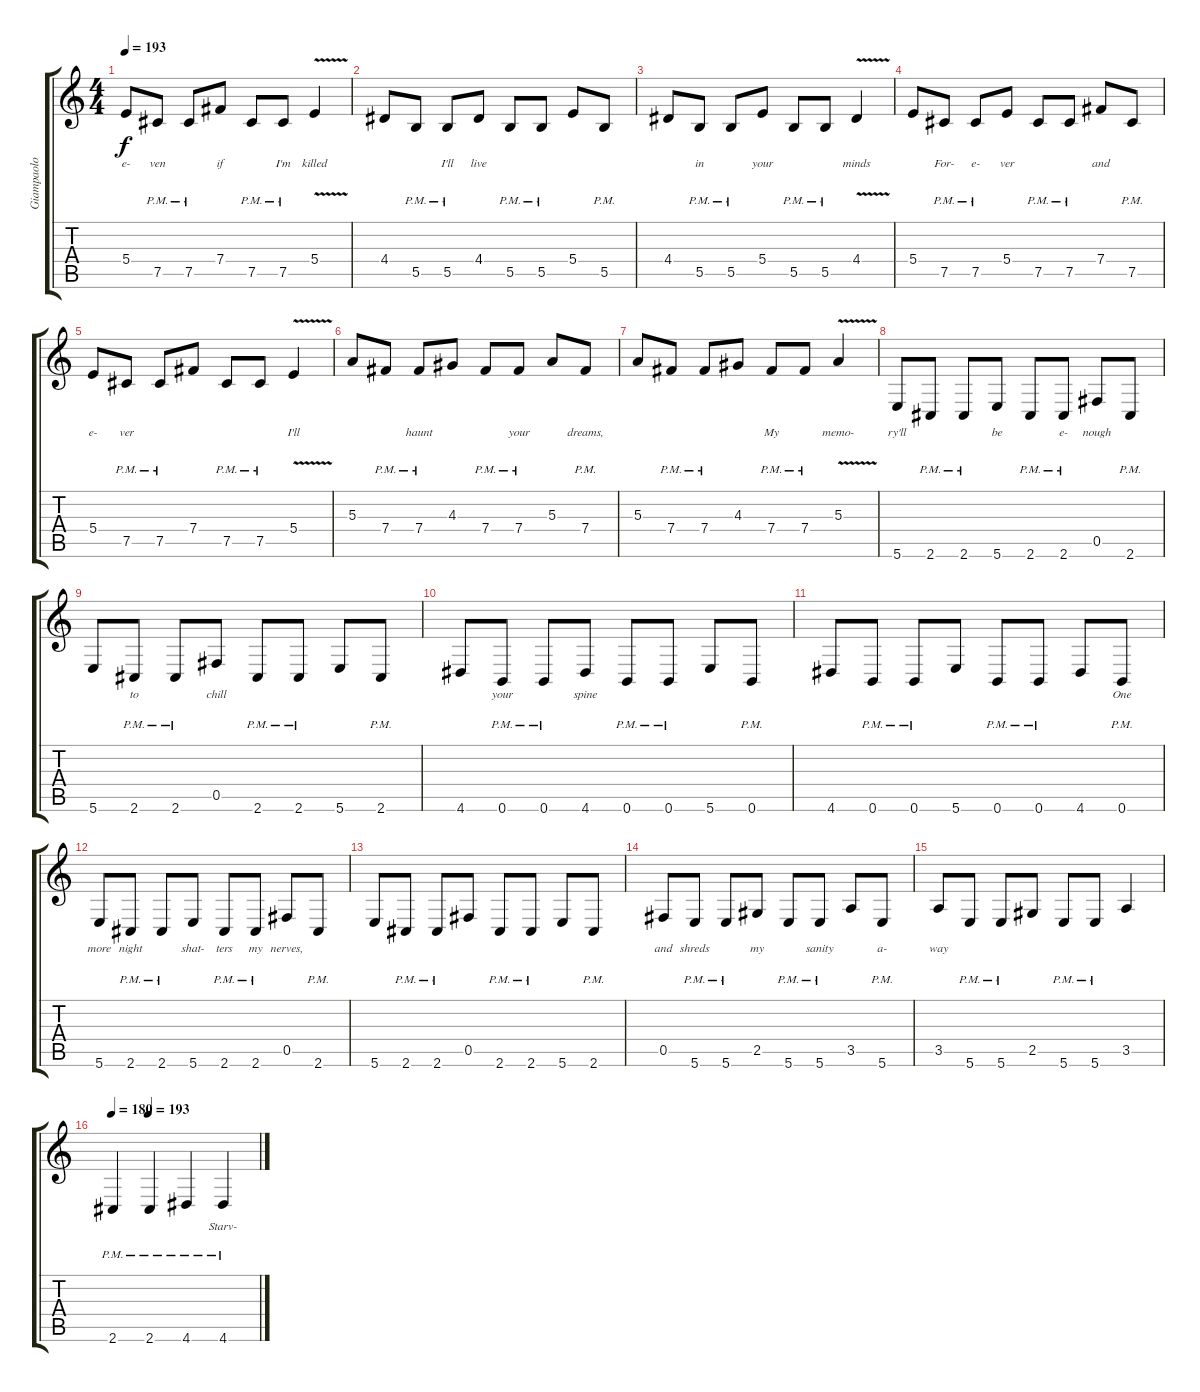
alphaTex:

\track ("Giampaolo Caprino" "Giampaolo ") {instrument overdrivenguitar}
\staff {score tabs}
\tuning (Db4 Ab3 E3 B2 Gb2 B1) {hide}
\ts (4 4)
\tempo 193
\clef g2
\ks c
5.4.8{lyrics (0 "e-") lyrics (1 "") lyrics (2 "") lyrics (3 "") lyrics (4 "") dy f} 7.5{pm}.8{lyrics (0 "ven") lyrics (1 "") lyrics (2 "") lyrics (3 "") lyrics (4 "")} 7.5{pm}.8{lyrics (0 "") lyrics (1 "") lyrics (2 "") lyrics (3 "") lyrics (4 "")} 7.4.8{lyrics (0 "if") lyrics (1 "") lyrics (2 "") lyrics (3 "") lyrics (4 "")} 7.5{pm}.8{lyrics (0 "") lyrics (1 "") lyrics (2 "") lyrics (3 "") lyrics (4 "")} 7.5{pm}.8{lyrics (0 "I'm") lyrics (1 "") lyrics (2 "") lyrics (3 "") lyrics (4 "")} 5.4{v}.4{lyrics (0 "killed") lyrics (1 "") lyrics (2 "") lyrics (3 "") lyrics (4 "")} |
4.4.8{lyrics (0 "") lyrics (1 "") lyrics (2 "") lyrics (3 "") lyrics (4 "")} 5.5{pm}.8{lyrics (0 "") lyrics (1 "") lyrics (2 "") lyrics (3 "") lyrics (4 "")} 5.5{pm}.8{lyrics (0 "I'll") lyrics (1 "") lyrics (2 "") lyrics (3 "") lyrics (4 "")} 4.4.8{lyrics (0 "live") lyrics (1 "") lyrics (2 "") lyrics (3 "") lyrics (4 "")} 5.5{pm}.8{lyrics (0 "") lyrics (1 "") lyrics (2 "") lyrics (3 "") lyrics (4 "")} 5.5{pm}.8{lyrics (0 "") lyrics (1 "") lyrics (2 "") lyrics (3 "") lyrics (4 "")} 5.4.8{lyrics (0 "") lyrics (1 "") lyrics (2 "") lyrics (3 "") lyrics (4 "")} 5.5{pm}.8{lyrics (0 "") lyrics (1 "") lyrics (2 "") lyrics (3 "") lyrics (4 "")} |
4.4.8{lyrics (0 "") lyrics (1 "") lyrics (2 "") lyrics (3 "") lyrics (4 "")} 5.5{pm}.8{lyrics (0 "in") lyrics (1 "") lyrics (2 "") lyrics (3 "") lyrics (4 "")} 5.5{pm}.8{lyrics (0 "") lyrics (1 "") lyrics (2 "") lyrics (3 "") lyrics (4 "")} 5.4.8{lyrics (0 "your") lyrics (1 "") lyrics (2 "") lyrics (3 "") lyrics (4 "")} 5.5{pm}.8{lyrics (0 "") lyrics (1 "") lyrics (2 "") lyrics (3 "") lyrics (4 "")} 5.5{pm}.8{lyrics (0 "") lyrics (1 "") lyrics (2 "") lyrics (3 "") lyrics (4 "")} 4.4{v}.4{lyrics (0 "minds") lyrics (1 "") lyrics (2 "") lyrics (3 "") lyrics (4 "")} |
5.4.8{lyrics (0 "") lyrics (1 "") lyrics (2 "") lyrics (3 "") lyrics (4 "")} 7.5{pm}.8{lyrics (0 "For-") lyrics (1 "") lyrics (2 "") lyrics (3 "") lyrics (4 "")} 7.5{pm}.8{lyrics (0 "e-") lyrics (1 "") lyrics (2 "") lyrics (3 "") lyrics (4 "")} 5.4.8{lyrics (0 "ver") lyrics (1 "") lyrics (2 "") lyrics (3 "") lyrics (4 "")} 7.5{pm}.8{lyrics (0 "") lyrics (1 "") lyrics (2 "") lyrics (3 "") lyrics (4 "")} 7.5{pm}.8{lyrics (0 "") lyrics (1 "") lyrics (2 "") lyrics (3 "") lyrics (4 "")} 7.4.8{lyrics (0 "and") lyrics (1 "") lyrics (2 "") lyrics (3 "") lyrics (4 "")} 7.5{pm}.8{lyrics (0 "") lyrics (1 "") lyrics (2 "") lyrics (3 "") lyrics (4 "")} |
5.4.8{lyrics (0 "e-") lyrics (1 "") lyrics (2 "") lyrics (3 "") lyrics (4 "")} 7.5{pm}.8{lyrics (0 "ver") lyrics (1 "") lyrics (2 "") lyrics (3 "") lyrics (4 "")} 7.5{pm}.8{lyrics (0 "") lyrics (1 "") lyrics (2 "") lyrics (3 "") lyrics (4 "")} 7.4.8{lyrics (0 "") lyrics (1 "") lyrics (2 "") lyrics (3 "") lyrics (4 "")} 7.5{pm}.8{lyrics (0 "") lyrics (1 "") lyrics (2 "") lyrics (3 "") lyrics (4 "")} 7.5{pm}.8{lyrics (0 "") lyrics (1 "") lyrics (2 "") lyrics (3 "") lyrics (4 "")} 5.4{v}.4{lyrics (0 "I'll") lyrics (1 "") lyrics (2 "") lyrics (3 "") lyrics (4 "")} |
5.3.8{lyrics (0 "") lyrics (1 "") lyrics (2 "") lyrics (3 "") lyrics (4 "")} 7.4{pm}.8{lyrics (0 "") lyrics (1 "") lyrics (2 "") lyrics (3 "") lyrics (4 "")} 7.4{pm}.8{lyrics (0 "haunt") lyrics (1 "") lyrics (2 "") lyrics (3 "") lyrics (4 "")} 4.3.8{lyrics (0 "") lyrics (1 "") lyrics (2 "") lyrics (3 "") lyrics (4 "")} 7.4{pm}.8{lyrics (0 "") lyrics (1 "") lyrics (2 "") lyrics (3 "") lyrics (4 "")} 7.4{pm}.8{lyrics (0 "your") lyrics (1 "") lyrics (2 "") lyrics (3 "") lyrics (4 "")} 5.3.8{lyrics (0 "") lyrics (1 "") lyrics (2 "") lyrics (3 "") lyrics (4 "")} 7.4{pm}.8{lyrics (0 "dreams,") lyrics (1 "") lyrics (2 "") lyrics (3 "") lyrics (4 "")} |
5.3.8{lyrics (0 "") lyrics (1 "") lyrics (2 "") lyrics (3 "") lyrics (4 "")} 7.4{pm}.8{lyrics (0 "") lyrics (1 "") lyrics (2 "") lyrics (3 "") lyrics (4 "")} 7.4{pm}.8{lyrics (0 "") lyrics (1 "") lyrics (2 "") lyrics (3 "") lyrics (4 "")} 4.3.8{lyrics (0 "") lyrics (1 "") lyrics (2 "") lyrics (3 "") lyrics (4 "")} 7.4{pm}.8{lyrics (0 "My") lyrics (1 "") lyrics (2 "") lyrics (3 "") lyrics (4 "")} 7.4{pm}.8{lyrics (0 "") lyrics (1 "") lyrics (2 "") lyrics (3 "") lyrics (4 "")} 5.3{v}.4{lyrics (0 "memo-") lyrics (1 "") lyrics (2 "") lyrics (3 "") lyrics (4 "")} |
5.6.8{lyrics (0 "ry'll") lyrics (1 "") lyrics (2 "") lyrics (3 "") lyrics (4 "")} 2.6{pm}.8{lyrics (0 "") lyrics (1 "") lyrics (2 "") lyrics (3 "") lyrics (4 "")} 2.6{pm}.8{lyrics (0 "") lyrics (1 "") lyrics (2 "") lyrics (3 "") lyrics (4 "")} 5.6.8{lyrics (0 "be") lyrics (1 "") lyrics (2 "") lyrics (3 "") lyrics (4 "")} 2.6{pm}.8{lyrics (0 "") lyrics (1 "") lyrics (2 "") lyrics (3 "") lyrics (4 "")} 2.6{pm}.8{lyrics (0 "e-") lyrics (1 "") lyrics (2 "") lyrics (3 "") lyrics (4 "")} 0.5.8{lyrics (0 "nough") lyrics (1 "") lyrics (2 "") lyrics (3 "") lyrics (4 "")} 2.6{pm}.8{lyrics (0 "") lyrics (1 "") lyrics (2 "") lyrics (3 "") lyrics (4 "")} |
5.6.8{lyrics (0 "") lyrics (1 "") lyrics (2 "") lyrics (3 "") lyrics (4 "")} 2.6{pm}.8{lyrics (0 "to") lyrics (1 "") lyrics (2 "") lyrics (3 "") lyrics (4 "")} 2.6{pm}.8{lyrics (0 "") lyrics (1 "") lyrics (2 "") lyrics (3 "") lyrics (4 "")} 0.5.8{lyrics (0 "chill") lyrics (1 "") lyrics (2 "") lyrics (3 "") lyrics (4 "")} 2.6{pm}.8{lyrics (0 "") lyrics (1 "") lyrics (2 "") lyrics (3 "") lyrics (4 "")} 2.6{pm}.8{lyrics (0 "") lyrics (1 "") lyrics (2 "") lyrics (3 "") lyrics (4 "")} 5.6.8{lyrics (0 "") lyrics (1 "") lyrics (2 "") lyrics (3 "") lyrics (4 "")} 2.6{pm}.8{lyrics (0 "") lyrics (1 "") lyrics (2 "") lyrics (3 "") lyrics (4 "")} |
4.6.8{lyrics (0 "") lyrics (1 "") lyrics (2 "") lyrics (3 "") lyrics (4 "")} 0.6{pm}.8{lyrics (0 "your") lyrics (1 "") lyrics (2 "") lyrics (3 "") lyrics (4 "")} 0.6{pm}.8{lyrics (0 "") lyrics (1 "") lyrics (2 "") lyrics (3 "") lyrics (4 "")} 4.6.8{lyrics (0 "spine") lyrics (1 "") lyrics (2 "") lyrics (3 "") lyrics (4 "")} 0.6{pm}.8{lyrics (0 "") lyrics (1 "") lyrics (2 "") lyrics (3 "") lyrics (4 "")} 0.6{pm}.8{lyrics (0 "") lyrics (1 "") lyrics (2 "") lyrics (3 "") lyrics (4 "")} 5.6.8{lyrics (0 "") lyrics (1 "") lyrics (2 "") lyrics (3 "") lyrics (4 "")} 0.6{pm}.8{lyrics (0 "") lyrics (1 "") lyrics (2 "") lyrics (3 "") lyrics (4 "")} |
4.6.8{lyrics (0 "") lyrics (1 "") lyrics (2 "") lyrics (3 "") lyrics (4 "")} 0.6{pm}.8{lyrics (0 "") lyrics (1 "") lyrics (2 "") lyrics (3 "") lyrics (4 "")} 0.6{pm}.8{lyrics (0 "") lyrics (1 "") lyrics (2 "") lyrics (3 "") lyrics (4 "")} 5.6.8{lyrics (0 "") lyrics (1 "") lyrics (2 "") lyrics (3 "") lyrics (4 "")} 0.6{pm}.8{lyrics (0 "") lyrics (1 "") lyrics (2 "") lyrics (3 "") lyrics (4 "")} 0.6{pm}.8{lyrics (0 "") lyrics (1 "") lyrics (2 "") lyrics (3 "") lyrics (4 "")} 4.6.8{lyrics (0 "") lyrics (1 "") lyrics (2 "") lyrics (3 "") lyrics (4 "")} 0.6{pm}.8{lyrics (0 "One") lyrics (1 "") lyrics (2 "") lyrics (3 "") lyrics (4 "")} |
5.6.8{lyrics (0 "more") lyrics (1 "") lyrics (2 "") lyrics (3 "") lyrics (4 "")} 2.6{pm}.8{lyrics (0 "night") lyrics (1 "") lyrics (2 "") lyrics (3 "") lyrics (4 "")} 2.6{pm}.8{lyrics (0 "") lyrics (1 "") lyrics (2 "") lyrics (3 "") lyrics (4 "")} 5.6.8{lyrics (0 "shat-") lyrics (1 "") lyrics (2 "") lyrics (3 "") lyrics (4 "")} 2.6{pm}.8{lyrics (0 "ters") lyrics (1 "") lyrics (2 "") lyrics (3 "") lyrics (4 "")} 2.6{pm}.8{lyrics (0 "my") lyrics (1 "") lyrics (2 "") lyrics (3 "") lyrics (4 "")} 0.5.8{lyrics (0 "nerves,") lyrics (1 "") lyrics (2 "") lyrics (3 "") lyrics (4 "")} 2.6{pm}.8{lyrics (0 "") lyrics (1 "") lyrics (2 "") lyrics (3 "") lyrics (4 "")} |
5.6.8{lyrics (0 "") lyrics (1 "") lyrics (2 "") lyrics (3 "") lyrics (4 "")} 2.6{pm}.8{lyrics (0 "") lyrics (1 "") lyrics (2 "") lyrics (3 "") lyrics (4 "")} 2.6{pm}.8{lyrics (0 "") lyrics (1 "") lyrics (2 "") lyrics (3 "") lyrics (4 "")} 0.5.8{lyrics (0 "") lyrics (1 "") lyrics (2 "") lyrics (3 "") lyrics (4 "")} 2.6{pm}.8{lyrics (0 "") lyrics (1 "") lyrics (2 "") lyrics (3 "") lyrics (4 "")} 2.6{pm}.8{lyrics (0 "") lyrics (1 "") lyrics (2 "") lyrics (3 "") lyrics (4 "")} 5.6.8{lyrics (0 "") lyrics (1 "") lyrics (2 "") lyrics (3 "") lyrics (4 "")} 2.6{pm}.8{lyrics (0 "") lyrics (1 "") lyrics (2 "") lyrics (3 "") lyrics (4 "")} |
0.5.8{lyrics (0 "and") lyrics (1 "") lyrics (2 "") lyrics (3 "") lyrics (4 "")} 5.6{pm}.8{lyrics (0 "shreds") lyrics (1 "") lyrics (2 "") lyrics (3 "") lyrics (4 "")} 5.6{pm}.8{lyrics (0 "") lyrics (1 "") lyrics (2 "") lyrics (3 "") lyrics (4 "")} 2.5.8{lyrics (0 "my") lyrics (1 "") lyrics (2 "") lyrics (3 "") lyrics (4 "")} 5.6{pm}.8{lyrics (0 "") lyrics (1 "") lyrics (2 "") lyrics (3 "") lyrics (4 "")} 5.6{pm}.8{lyrics (0 "sanity") lyrics (1 "") lyrics (2 "") lyrics (3 "") lyrics (4 "")} 3.5.8{lyrics (0 "") lyrics (1 "") lyrics (2 "") lyrics (3 "") lyrics (4 "")} 5.6{pm}.8{lyrics (0 "a-") lyrics (1 "") lyrics (2 "") lyrics (3 "") lyrics (4 "")} |
3.5.8{lyrics (0 "way") lyrics (1 "") lyrics (2 "") lyrics (3 "") lyrics (4 "")} 5.6{pm}.8{lyrics (0 "") lyrics (1 "") lyrics (2 "") lyrics (3 "") lyrics (4 "")} 5.6{pm}.8{lyrics (0 "") lyrics (1 "") lyrics (2 "") lyrics (3 "") lyrics (4 "")} 2.5.8{lyrics (0 "") lyrics (1 "") lyrics (2 "") lyrics (3 "") lyrics (4 "")} 5.6{pm}.8{lyrics (0 "") lyrics (1 "") lyrics (2 "") lyrics (3 "") lyrics (4 "")} 5.6{pm}.8{lyrics (0 "") lyrics (1 "") lyrics (2 "") lyrics (3 "") lyrics (4 "")} 3.5.4{lyrics (0 "") lyrics (1 "") lyrics (2 "") lyrics (3 "") lyrics (4 "")} |
\tempo 180
\tempo (193 0.25)
2.6{pm}.4{lyrics (0 "") lyrics (1 "") lyrics (2 "") lyrics (3 "") lyrics (4 "")} 2.6{pm}.4{lyrics (0 "") lyrics (1 "") lyrics (2 "") lyrics (3 "") lyrics (4 "")} 4.6{pm}.4{lyrics (0 "") lyrics (1 "") lyrics (2 "") lyrics (3 "") lyrics (4 "")} 4.6{pm}.4{lyrics (0 "Starv-") lyrics (1 "") lyrics (2 "") lyrics (3 "") lyrics (4 "")}
